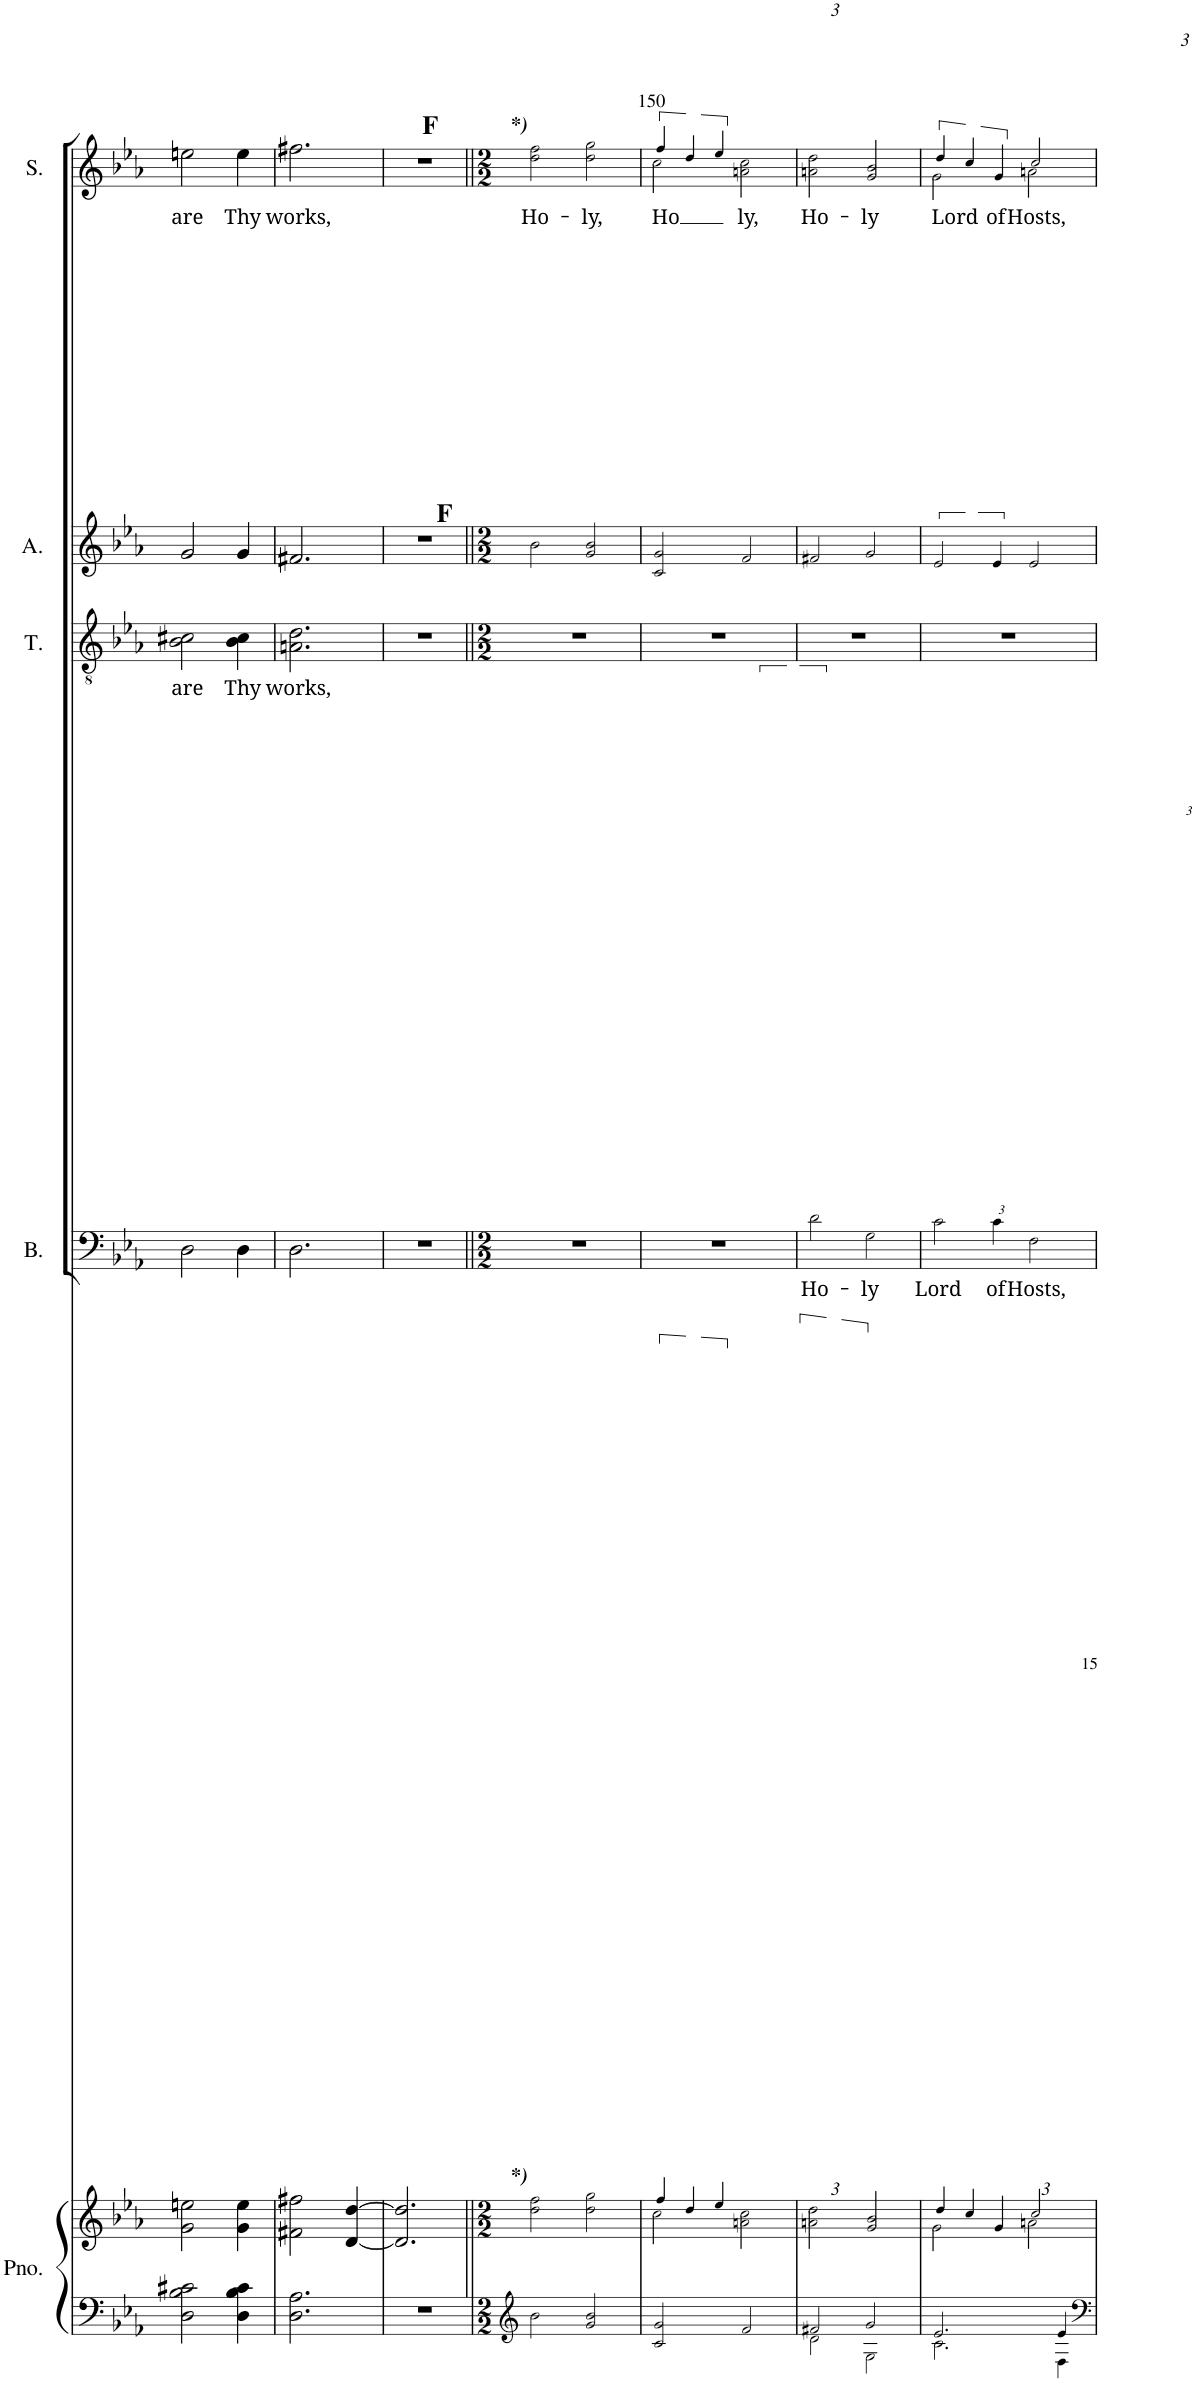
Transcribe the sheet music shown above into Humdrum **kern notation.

**kern	**kern	**kern	**text	**kern	**text	**kern	**kern	**text
*part5	*part5	*part4	*part4	*part3	*part3	*part2	*part1	*part1
*staff6	*staff5	*staff4	*staff4	*staff3	*staff3	*staff2	*staff1	*staff1
*I"Piano	*	*I"Bass	*	*I"Tenor	*	*I"Alto	*I"Soprano	*
*I'Pno.	*	*I'B.	*	*I'T.	*	*I'A.	*I'S.	*
!!LO:PB:g=z
*clefF4	*clefG2	*clefF4	*	*clefGv2	*	*clefG2	*clefG2	*
*k[b-e-a-]	*k[b-e-a-]	*k[b-e-a-]	*	*k[b-e-a-]	*	*k[b-e-a-]	*k[b-e-a-]	*
*M3/4	*M3/4	*M3/4	*	*M3/4	*	*M3/4	*M3/4	*
=146	=146	=146	=146	=146	=146	=146	=146	=146
!	!	!	!	!	!LO:LY:b	!	!	!LO:LY:b
2D\ 2B-\ 2c#X\	2g\ 2een\	2D\	.	2B-\ 2c#X\	are	2g/	2een\	are
!	!	!	!	!	!LO:LY:b	!	!	!LO:LY:b
4D\ 4B-\ 4c#\	4g\ 4ee\	4D\	.	4B-\ 4c#\	Thy	4g/	4ee\	Thy
=147	=147	=147	=147	=147	=147	=147	=147	=147
!	!	!	!	!	!LO:LY:b	!	!	!LO:LY:b
2.D\ 2.A-\	2f#X\ 2ff#X\	2.D\	.	2.An\ 2.d\	works,	2.f#X/	2.ff#X\	works,
.	[4d/ [4dd/	.	.	.	.	.	.	.
=148	=148	=148	=148	=148	=148	=148	=148	=148
2.r	2.d/] 2.dd/]	2.r	.	2.r	.	2.r	2.r	.
!!LO:REH:place=s1:a:B:cj:enc=none:fs=14:t=F
!!LO:REH:place=s1:b:B:cj:enc=none:fs=14:t=F
=149||	=149||	=149||	=149||	=149||	=149||	=149||	=149||	=149||
*clefG2	*	*	*	*	*	*	*	*
*M2/2	*M2/2	*M2/2	*	*M2/2	*	*M2/2	*M2/2	*
!	!	!	!	!	!	!	!LO:TX:a:Bi:t=*)	!
!	!LO:TX:a:Bi:t=*)	!	!	!	!	!	!	!
!	!	!	!	!	!	!	!	!LO:LY:b
2b-!\	2dd!\ 2ff!\	1r	.	1r	.	2b-!\	2dd!\ 2ff!\	Ho-
!	!	!	!	!	!	!	!	!LO:LY:b
2g!/ 2b-!/	2dd!\ 2gg!\	.	.	.	.	2g!/ 2b-!/	2dd!\ 2gg!\	-ly,
=150	=150	=150	=150	=150	=150	=150	=150	=150
*	*^	*	*	*	*	*	*	*
!	!	!	!	!	!	!	!	!	!LO:LY:b
*	*	*	*	*	*	*	*	*^	*
2c!/ 2g!/	6ff!/	2cc!\	1r	.	1r	.	2c!/ 2g!/	6ff!/	2cc!\	-Ho
.	6dd!/	.	.	.	.	.	.	6dd!/	.	.
.	6ee-!/	.	.	.	.	.	.	6ee-!/	.	.
!	!	!	!	!	!	!	!	!	!	!LO:LY:b
2f!/	2an!\ 2cc!\	2ryy	.	.	.	.	2f!/	2an!\ 2cc!\	2ryy	ly,
=151	=151	=151	=151	=151	=151	=151	=151	=151	=151	=151
*^	*	*	*	*	*	*	*	*	*	*
!	!	!	!	!	!LO:LY:b	!	!	!	!	!	!LO:LY:b
*	*	*v	*v	*	*	*	*	*	*v	*v	*
2f#X!/	2d!\	2an!\ 2dd!\	2d!\	Ho-	1r	.	2f#X!/	2an!\ 2dd!\	Ho-
!	!	!	!	!LO:LY:b	!	!	!	!	!LO:LY:b
2g!/	2G!\	2g!/ 2b-!/	2G!\	-ly	.	.	2g!/	2g!/ 2b-!/	-ly
=152	=152	=152	=152	=152	=152	=152	=152	=152	=152
*	*	*^	*	*	*	*	*	*	*
!	!	!	!	!	!LO:LY:b	!	!	!	!	!LO:LY:b
*	*	*	*	*	*	*	*	*	*^	*
2.e-!/	2.c!\	6dd!/	2g!\	3c!\	Lord	1r	.	3e-!/	6dd!/	2g!\	-Lord
.	.	6cc!/	.	.	.	.	.	.	6cc!/	.	.
!	!	!	!	!	!LO:LY:b	!	!	!	!	!	!LO:LY:b
.	.	6g!/	.	6c!\	of	.	.	6e-!/	6g!/	.	of
!	!	!	!	!	!LO:LY:b	!	!	!	!	!	!LO:LY:b
.	.	2cc!/	2an!\	2F!\	Hosts,	.	.	2e-!/	2cc!/	2an!\	Hosts,
4e-!/	4F!\	.	.	.	.	.	.	.	.	.	.
*v	*v	*	*	*	*	*	*	*	*v	*v	*
*	*v	*v	*	*	*	*	*	*	*
=	=	=	=	=	=	=	=	=
*-	*-	*-	*-	*-	*-	*-	*-	*-
